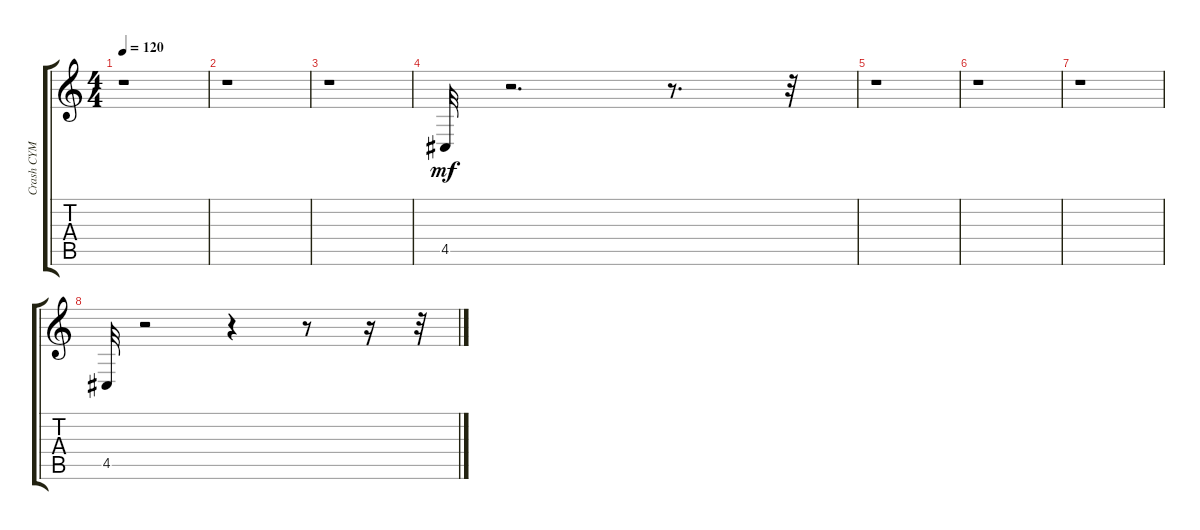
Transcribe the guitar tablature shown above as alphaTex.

\track ("Crash CYM           " "Crash CYM ") {instrument acousticgrandpiano}
\staff {score tabs}
\tuning (E4 B3 G3 D3 A2 E2) {hide}
\ts (4 4)
\tempo 120
\clef g2
\ks c
r.1{dy mf} |
r.1 |
r.1 |
4.5.32 r.2{d} r.8{d} r.32 |
r.1 |
r.1 |
r.1 |
4.5.32 r.2 r.4 r.8 r.16 r.32
